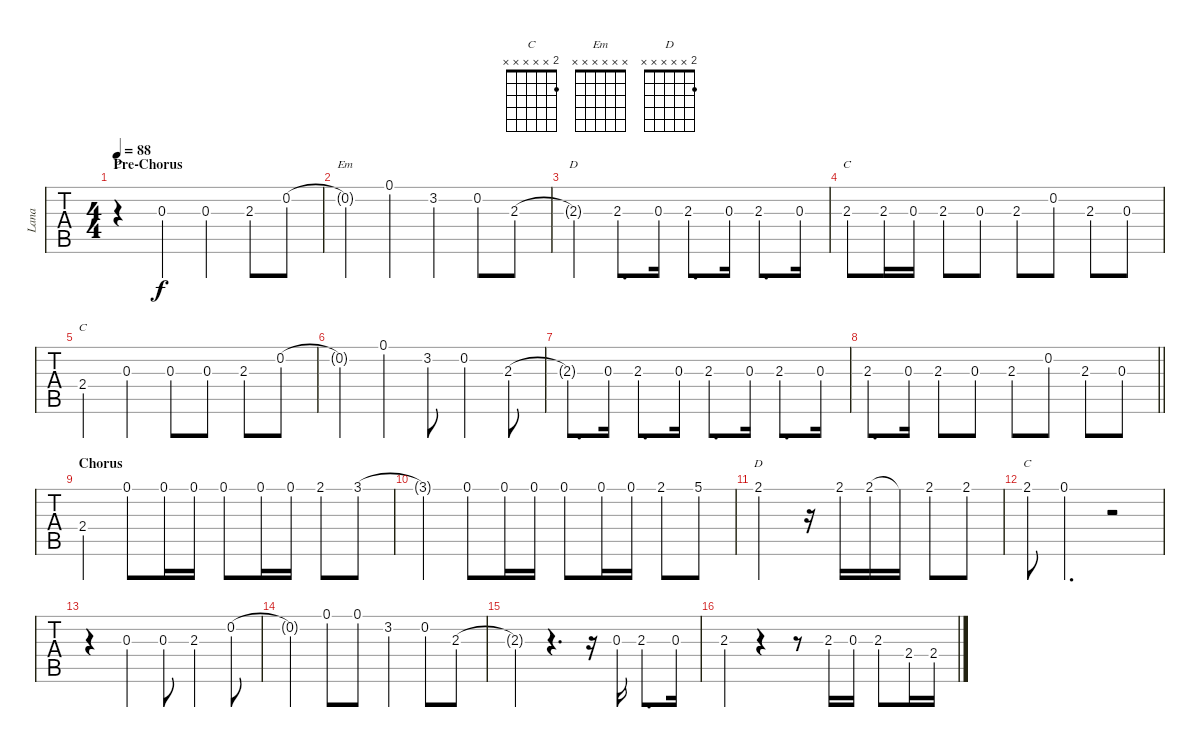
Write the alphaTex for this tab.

\track ("Lana" "Lana") {solo instrument acousticgrandpiano}
\staff {tabs}
\tuning (E4 B3 G3 D3 A2 E2) {hide}
\chord ("C" x x x x x x)
\chord ("Em" x x x x x x)
\chord ("D" x x x x x x)
\chord ("C" x x 2 x x x)
\chord ("C" x x x 2 x x)
\chord ("D" 2 x x x x x)
\chord ("C" 2 x x x x x)
\ts (4 4)
\section ("" "Pre-Chorus")
\tempo 88
\clef g2
\ks eminor
r.4{ch "C" dy f} 0.3.4 0.3.4 2.3.8 0.2.8 |
0.2{t}.4{ch "Em"} 0.1.4 3.2.4 0.2.8 2.3.8 |
2.3{t}.4{ch "D"} 2.3.8{d} 0.3.16 2.3.8{d} 0.3.16 2.3.8{d} 0.3.16 |
2.3.8{ch "C"} 2.3.16 0.3.16 2.3.8 0.3.8 2.3.8 0.2.8 2.3.8 0.3.8 |
2.4.4{ch "C"} 0.3.4 0.3.8 0.3.8 2.3.8 0.2.8 |
0.2{t}.4 0.1.4 3.2.8 0.2.4 2.3.8 |
2.3{t}.8{d} 0.3.16 2.3.8{d} 0.3.16 2.3.8{d} 0.3.16 2.3.8{d} 0.3.16 |
\barLineRight lightlight
2.3.8{d} 0.3.16 2.3.8 0.3.8 2.3.8 0.2.8 2.3.8 0.3.8 |
\section ("" "Chorus")
2.4.4 0.1.8 0.1.16 0.1.16 0.1.8 0.1.16 0.1.16 2.1.8 3.1.8 |
3.1{t}.4 0.1.8 0.1.16 0.1.16 0.1.8 0.1.16 0.1.16 2.1.8 5.1.8 |
2.1.2{ch "D"} r.16 2.1.16 2.1.16 2.1{t}.16 2.1.8 2.1.8 |
2.1.8{ch "C"} 0.1.4{d} r.2 |
r.4 0.3.4 0.3.8 2.3.4 0.2.8 |
0.2{t}.4 0.1.8 0.1.8 3.2.4 0.2.8 2.3.8 |
2.3{t}.4 r.4{d} r.16 0.3.16 2.3.8{d} 0.3.16 |
2.3.4 r.4 r.8 2.3.16 0.3.16 2.3.8 2.4.16 2.4.16
